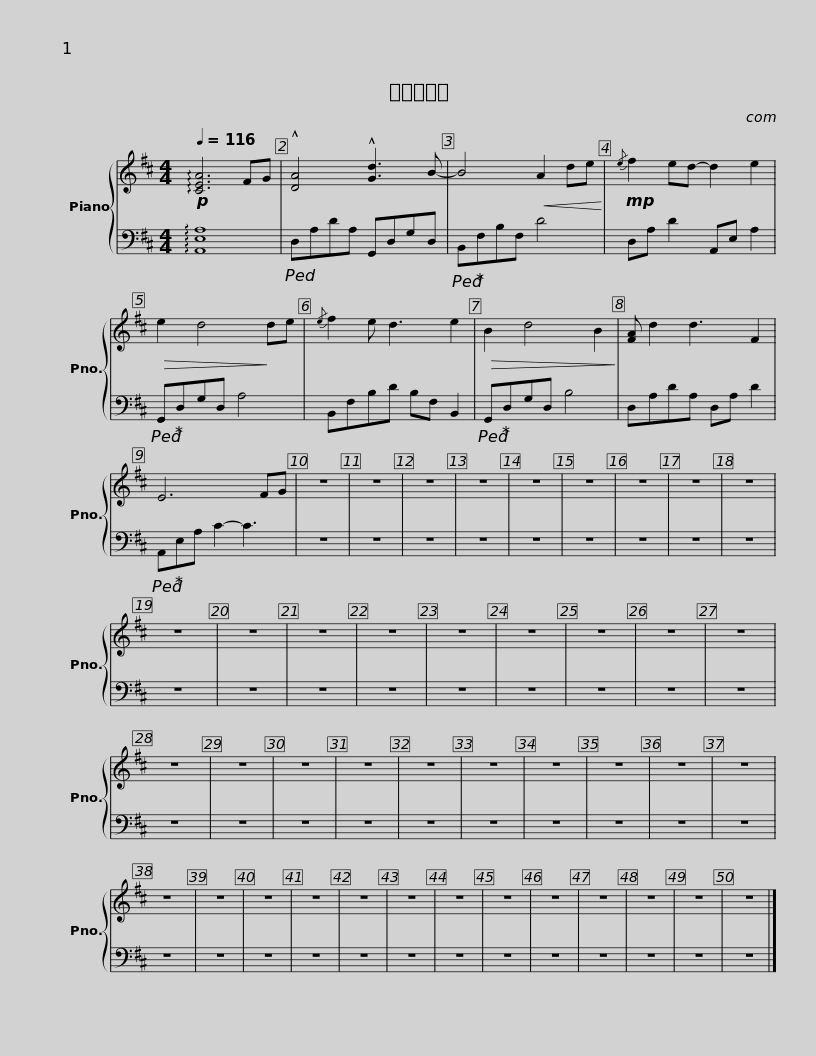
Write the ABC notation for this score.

X:1
%%score { 1 | 2 }
L:1/8
Q:1/4=116
M:4/4
I:linebreak $
K:D
V:1 treble
V:2 bass
V:1
!p! !arpeggio![CEA]6 FG | !^![DA]4 !^![Gd]3 B- | B4!<(! A2 de!<)! |!mp!{/e} f2 ed- d2 e2 |!>(! e2 d4!>)! de | %5
{/e} f2 e d3 e2 |$!>(! B2 d4 B2!>)! | [FA] d2 d3 F2 | E6 FG | z8 | %10
 z8 | z8 | z8 | z8 | z8 | %15
 z8 | z8 | z8 |$ z8 | z8 | %20
 z8 | z8 | z8 | z8 | z8 | %25
 z8 | z8 | z8 | z8 | z8 | %30
 z8 | z8 | z8 | z8 | z8 | %35
 z8 |$ z8 | z8 | z8 | z8 | %40
 z8 | z8 | z8 | z8 | z8 | %45
 z8 | z8 | z8 | z8 | z8 |] %50
V:2
 !arpeggio![A,,E,A,]8 |!ped! D,A,DA, G,,D,G,D, |!ped! B,,!ped-up!F,B,F, D4 | D,A, D2 A,,E, A,2 |!ped! G,,!ped-up!D,G,D, A,4 | %5
 B,,F,B,D B,F, B,,2 |$!ped! G,,!ped-up!D,G,D, B,4 | D,A,DA, D,A, D2 |!ped! A,,!ped-up!E,A, C2- C3 | z8 | %10
 z8 | z8 | z8 | z8 | z8 | %15
 z8 | z8 | z8 |$ z8 | z8 | %20
 z8 | z8 | z8 | z8 | z8 | %25
 z8 | z8 | z8 | z8 | z8 | %30
 z8 | z8 | z8 | z8 | z8 | %35
 z8 |$ z8 | z8 | z8 | z8 | %40
 z8 | z8 | z8 | z8 | z8 | %45
 z8 | z8 | z8 | z8 | z8 |] %50
